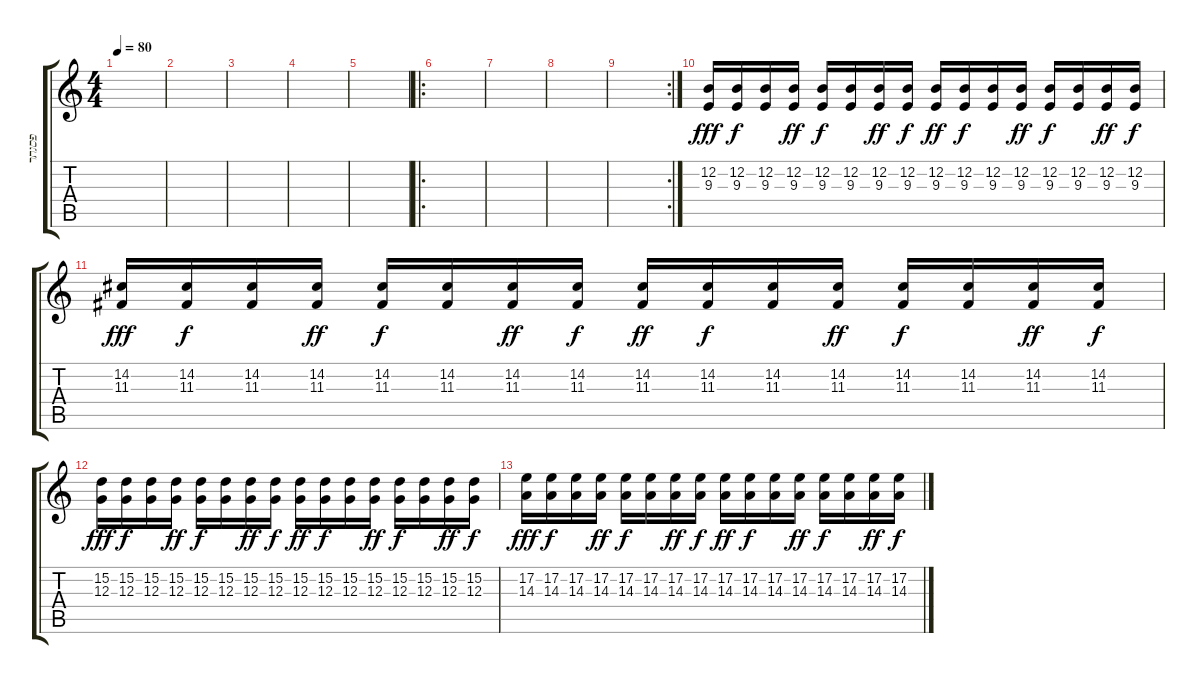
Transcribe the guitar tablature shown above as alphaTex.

\track ("פסנתר" "פסנתר") {instrument acousticgrandpiano}
\staff {score tabs}
\tuning (E4 B3 G3 D3 A2 E2) {hide}
\ts (4 4)
\tempo 80
\clef g2
\ks c
|
|
|
|
|
\ro
|
|
|
\rc 2
|
(12.2 9.3).16{dy fff} (12.2 9.3).16{dy f} (12.2 9.3).16 (12.2 9.3).16{dy ff} (12.2 9.3).16{dy f} (12.2 9.3).16 (12.2 9.3).16{dy ff} (12.2 9.3).16{dy f} (12.2 9.3).16{dy ff} (12.2 9.3).16{dy f} (12.2 9.3).16 (12.2 9.3).16{dy ff} (12.2 9.3).16{dy f} (12.2 9.3).16 (12.2 9.3).16{dy ff} (12.2 9.3).16{dy f} |
(14.2 11.3).16{dy fff} (14.2 11.3).16{dy f} (14.2 11.3).16 (14.2 11.3).16{dy ff} (14.2 11.3).16{dy f} (14.2 11.3).16 (14.2 11.3).16{dy ff} (14.2 11.3).16{dy f} (14.2 11.3).16{dy ff} (14.2 11.3).16{dy f} (14.2 11.3).16 (14.2 11.3).16{dy ff} (14.2 11.3).16{dy f} (14.2 11.3).16 (14.2 11.3).16{dy ff} (14.2 11.3).16{dy f} |
(15.2 12.3).16{dy fff} (15.2 12.3).16{dy f} (15.2 12.3).16 (15.2 12.3).16{dy ff} (15.2 12.3).16{dy f} (15.2 12.3).16 (15.2 12.3).16{dy ff} (15.2 12.3).16{dy f} (15.2 12.3).16{dy ff} (15.2 12.3).16{dy f} (15.2 12.3).16 (15.2 12.3).16{dy ff} (15.2 12.3).16{dy f} (15.2 12.3).16 (15.2 12.3).16{dy ff} (15.2 12.3).16{dy f} |
(17.2 14.3).16{dy fff} (17.2 14.3).16{dy f} (17.2 14.3).16 (17.2 14.3).16{dy ff} (17.2 14.3).16{dy f} (17.2 14.3).16 (17.2 14.3).16{dy ff} (17.2 14.3).16{dy f} (17.2 14.3).16{dy ff} (17.2 14.3).16{dy f} (17.2 14.3).16 (17.2 14.3).16{dy ff} (17.2 14.3).16{dy f} (17.2 14.3).16 (17.2 14.3).16{dy ff} (17.2 14.3).16{dy f}
